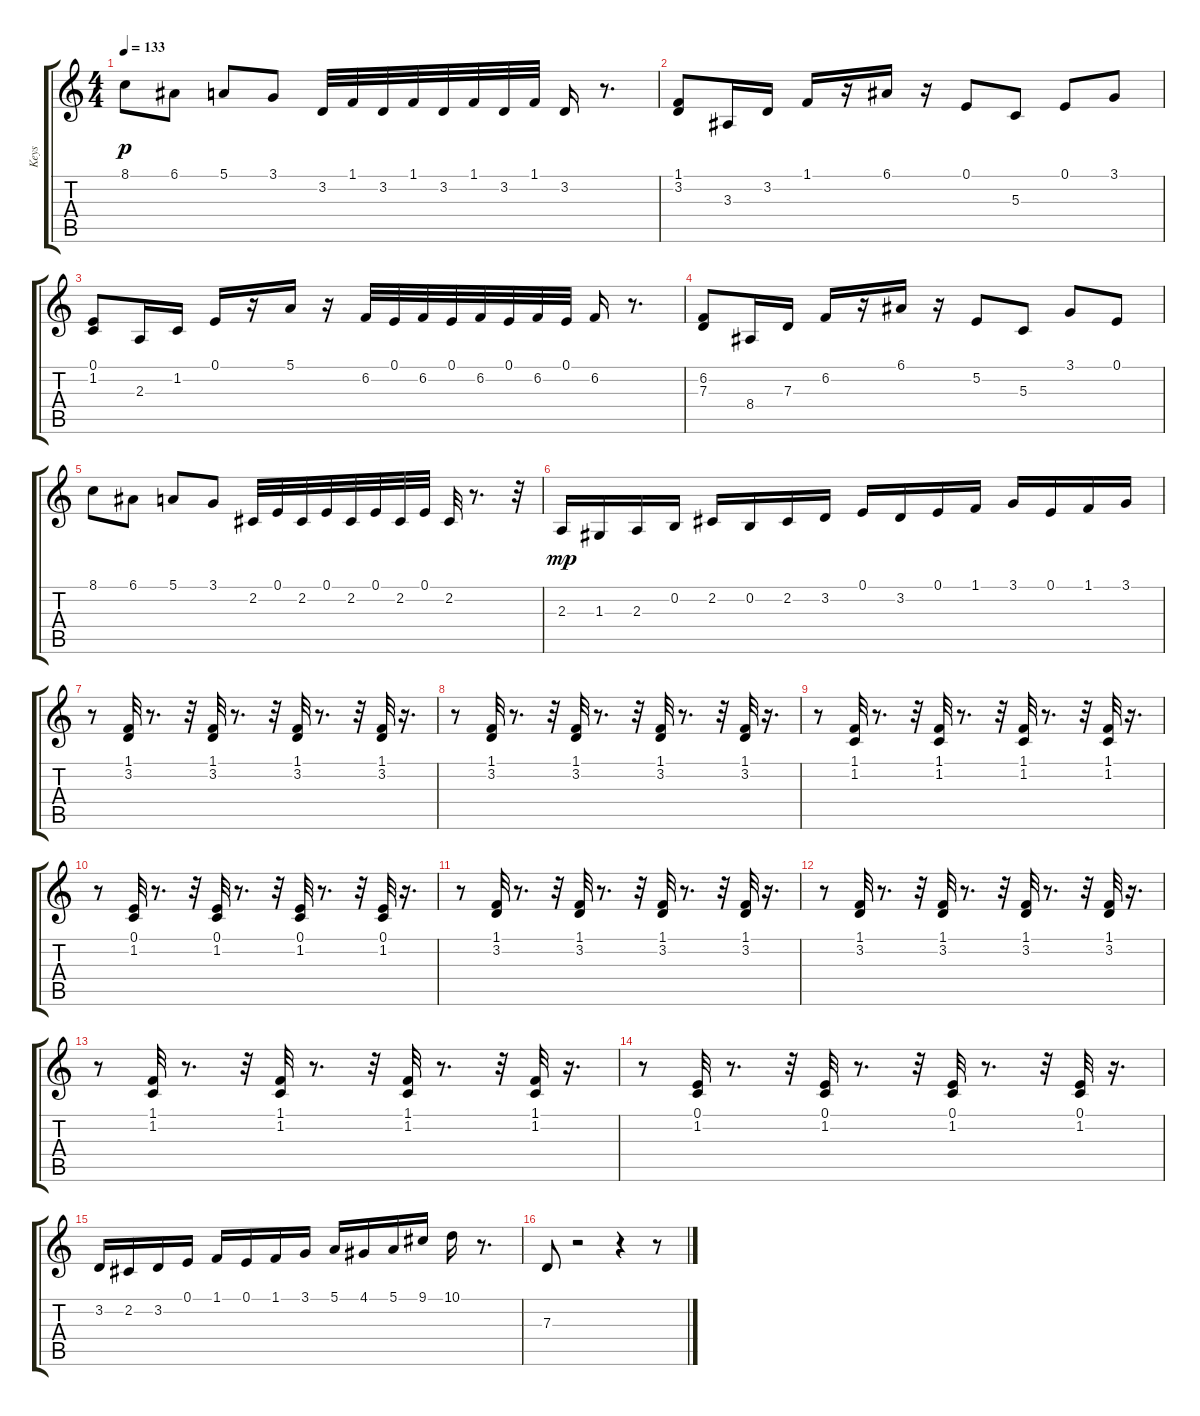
\track ("Keys" "Keys") {instrument harpsichord}
\staff {score tabs}
\tuning (E4 B3 G3 D3 A2 E2) {hide}
\ts (4 4)
\tempo 133
\clef g2
\ks c
8.1.8{dy p} 6.1.8 5.1.8 3.1.8 3.2.32 1.1.32 3.2.32 1.1.32 3.2.32 1.1.32 3.2.32 1.1.32 3.2.16 r.8{d} |
(1.1 3.2).8 3.3.16 3.2.16 1.1.16 r.16 6.1.16 r.16 0.1.8 5.3.8 0.1.8 3.1.8 |
(0.1 1.2).8 2.3.16 1.2.16 0.1.16 r.16 5.1.16 r.16 6.2.32 0.1.32 6.2.32 0.1.32 6.2.32 0.1.32 6.2.32 0.1.32 6.2.16 r.8{d} |
(6.2 7.3).8 8.4.16 7.3.16 6.2.16 r.16 6.1.16 r.16 5.2.8 5.3.8 3.1.8 0.1.8 |
8.1.8 6.1.8 5.1.8 3.1.8 2.2.32 0.1.32 2.2.32 0.1.32 2.2.32 0.1.32 2.2.32 0.1.32 2.2.32 r.8{d} r.32 |
2.3.16{dy mp} 1.3.16 2.3.16 0.2.16 2.2.16 0.2.16 2.2.16 3.2.16 0.1.16 3.2.16 0.1.16 1.1.16 3.1.16 0.1.16 1.1.16 3.1.16 |
r.8 (1.1 3.2).32 r.8{d} r.32 (1.1 3.2).32 r.8{d} r.32 (1.1 3.2).32 r.8{d} r.32 (1.1 3.2).32 r.16{d} |
r.8 (1.1 3.2).32 r.8{d} r.32 (1.1 3.2).32 r.8{d} r.32 (1.1 3.2).32 r.8{d} r.32 (1.1 3.2).32 r.16{d} |
r.8 (1.1 1.2).32 r.8{d} r.32 (1.1 1.2).32 r.8{d} r.32 (1.1 1.2).32 r.8{d} r.32 (1.1 1.2).32 r.16{d} |
r.8 (0.1 1.2).32 r.8{d} r.32 (0.1 1.2).32 r.8{d} r.32 (0.1 1.2).32 r.8{d} r.32 (0.1 1.2).32 r.16{d} |
r.8 (1.1 3.2).32 r.8{d} r.32 (1.1 3.2).32 r.8{d} r.32 (1.1 3.2).32 r.8{d} r.32 (1.1 3.2).32 r.16{d} |
r.8 (1.1 3.2).32 r.8{d} r.32 (1.1 3.2).32 r.8{d} r.32 (1.1 3.2).32 r.8{d} r.32 (1.1 3.2).32 r.16{d} |
r.8 (1.1 1.2).32 r.8{d} r.32 (1.1 1.2).32 r.8{d} r.32 (1.1 1.2).32 r.8{d} r.32 (1.1 1.2).32 r.16{d} |
r.8 (0.1 1.2).32 r.8{d} r.32 (0.1 1.2).32 r.8{d} r.32 (0.1 1.2).32 r.8{d} r.32 (0.1 1.2).32 r.16{d} |
3.2.16 2.2.16 3.2.16 0.1.16 1.1.16 0.1.16 1.1.16 3.1.16 5.1.16 4.1.16 5.1.16 9.1.16 10.1.16 r.8{d} |
7.3.8 r.2 r.4 r.8
